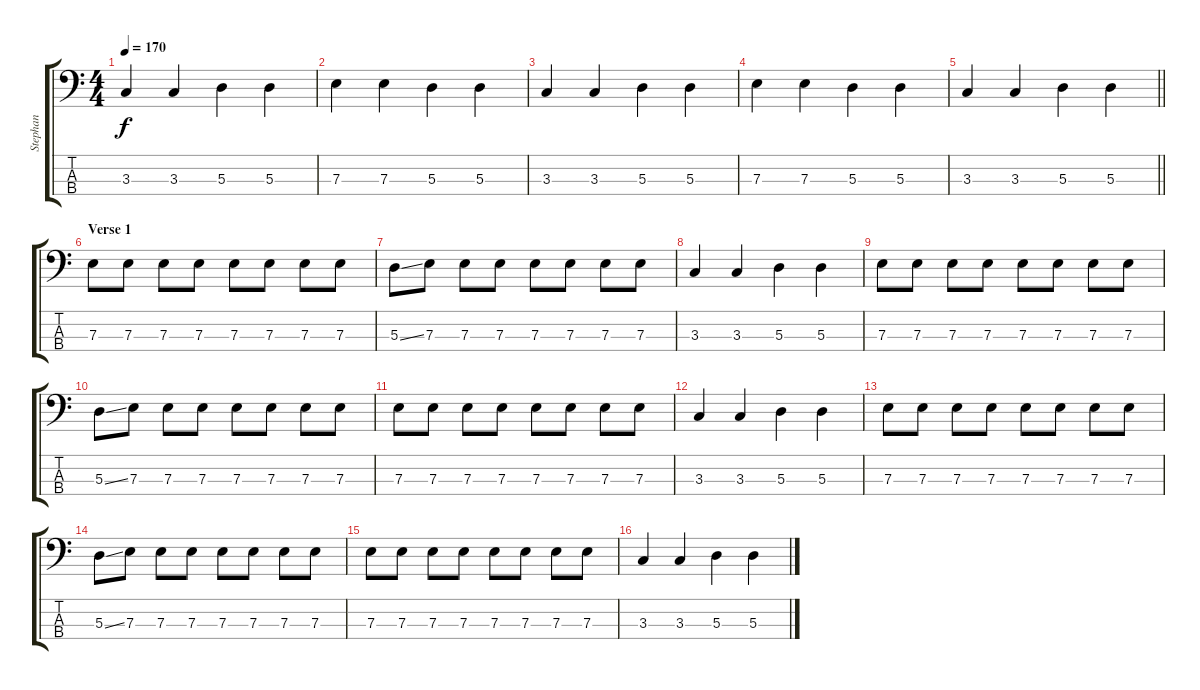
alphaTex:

\track ("Stephan" "Stephan") {instrument electricbasspick}
\staff {score tabs}
\tuning (G2 D2 A1 E1) {hide}
\ts (4 4)
\tempo 170
\clef f4
\ks c
3.3.4{dy f} 3.3.4 5.3.4 5.3.4 |
7.3.4 7.3.4 5.3.4 5.3.4 |
3.3.4 3.3.4 5.3.4 5.3.4 |
7.3.4 7.3.4 5.3.4 5.3.4 |
\barLineRight lightlight
3.3.4 3.3.4 5.3.4 5.3.4 |
\section ("" "Verse 1")
7.3.8 7.3.8 7.3.8 7.3.8 7.3.8 7.3.8 7.3.8 7.3.8 |
5.3{ss}.8 7.3.8 7.3.8 7.3.8 7.3.8 7.3.8 7.3.8 7.3.8 |
3.3.4 3.3.4 5.3.4 5.3.4 |
7.3.8 7.3.8 7.3.8 7.3.8 7.3.8 7.3.8 7.3.8 7.3.8 |
5.3{ss}.8 7.3.8 7.3.8 7.3.8 7.3.8 7.3.8 7.3.8 7.3.8 |
7.3.8 7.3.8 7.3.8 7.3.8 7.3.8 7.3.8 7.3.8 7.3.8 |
3.3.4 3.3.4 5.3.4 5.3.4 |
7.3.8 7.3.8 7.3.8 7.3.8 7.3.8 7.3.8 7.3.8 7.3.8 |
5.3{ss}.8 7.3.8 7.3.8 7.3.8 7.3.8 7.3.8 7.3.8 7.3.8 |
7.3.8 7.3.8 7.3.8 7.3.8 7.3.8 7.3.8 7.3.8 7.3.8 |
3.3.4 3.3.4 5.3.4 5.3.4
